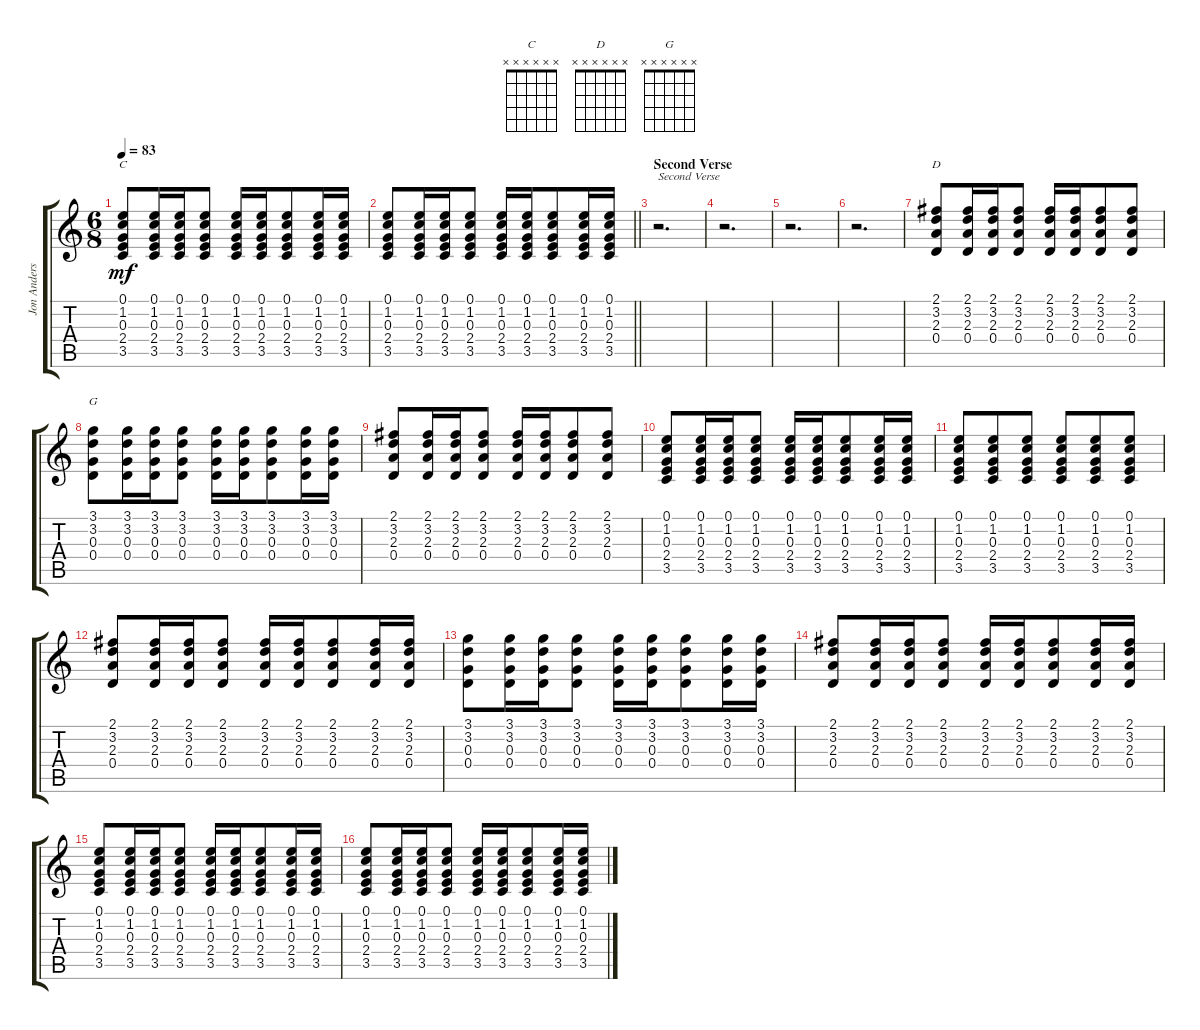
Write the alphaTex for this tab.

\track ("Jon Anderson" "Jon Anders") {instrument acousticguitarsteel}
\staff {score tabs}
\tuning (E4 B3 G3 D3 A2 E2) {hide}
\chord ("C" x x x x x x) {firstfret 0}
\chord ("D" x x x x x x) {firstfret 0}
\chord ("G" x x x x x x) {firstfret 0}
\ts (6 8)
\tempo 83
\clef g2
\ks c
(0.1 1.2 0.3 2.4 3.5).8{ch "C" dy mf} (0.1 1.2 0.3 2.4 3.5).16 (0.1 1.2 0.3 2.4 3.5).16 (0.1 1.2 0.3 2.4 3.5).8 (0.1 1.2 0.3 2.4 3.5).16 (0.1 1.2 0.3 2.4 3.5).16 (0.1 1.2 0.3 2.4 3.5).8 (0.1 1.2 0.3 2.4 3.5).16 (0.1 1.2 0.3 2.4 3.5).16 |
\barLineRight lightlight
(0.1 1.2 0.3 2.4 3.5).8 (0.1 1.2 0.3 2.4 3.5).16 (0.1 1.2 0.3 2.4 3.5).16 (0.1 1.2 0.3 2.4 3.5).8 (0.1 1.2 0.3 2.4 3.5).16 (0.1 1.2 0.3 2.4 3.5).16 (0.1 1.2 0.3 2.4 3.5).8 (0.1 1.2 0.3 2.4 3.5).16 (0.1 1.2 0.3 2.4 3.5).16 |
\section ("" "Second Verse")
r.2{d txt "Second Verse"} |
r.2{d} |
r.2{d} |
r.2{d} |
(2.1 3.2 2.3 0.4).8{ch "D"} (2.1 3.2 2.3 0.4).16 (2.1 3.2 2.3 0.4).16 (2.1 3.2 2.3 0.4).8 (2.1 3.2 2.3 0.4).16 (2.1 3.2 2.3 0.4).16 (2.1 3.2 2.3 0.4).8 (2.1 3.2 2.3 0.4).8 |
(3.1 3.2 0.3 0.4).8{ch "G"} (3.1 3.2 0.3 0.4).16 (3.1 3.2 0.3 0.4).16 (3.1 3.2 0.3 0.4).8 (3.1 3.2 0.3 0.4).16 (3.1 3.2 0.3 0.4).16 (3.1 3.2 0.3 0.4).8 (3.1 3.2 0.3 0.4).16 (3.1 3.2 0.3 0.4).16 |
(2.1 3.2 2.3 0.4).8 (2.1 3.2 2.3 0.4).16 (2.1 3.2 2.3 0.4).16 (2.1 3.2 2.3 0.4).8 (2.1 3.2 2.3 0.4).16 (2.1 3.2 2.3 0.4).16 (2.1 3.2 2.3 0.4).8 (2.1 3.2 2.3 0.4).8 |
(0.1 1.2 0.3 2.4 3.5).8 (0.1 1.2 0.3 2.4 3.5).16 (0.1 1.2 0.3 2.4 3.5).16 (0.1 1.2 0.3 2.4 3.5).8 (0.1 1.2 0.3 2.4 3.5).16 (0.1 1.2 0.3 2.4 3.5).16 (0.1 1.2 0.3 2.4 3.5).8 (0.1 1.2 0.3 2.4 3.5).16 (0.1 1.2 0.3 2.4 3.5).16 |
(0.1 1.2 0.3 2.4 3.5).8 (0.1 1.2 0.3 2.4 3.5).8 (0.1 1.2 0.3 2.4 3.5).8 (0.1 1.2 0.3 2.4 3.5).8 (0.1 1.2 0.3 2.4 3.5).8 (0.1 1.2 0.3 2.4 3.5).8 |
(2.1 3.2 2.3 0.4).8 (2.1 3.2 2.3 0.4).16 (2.1 3.2 2.3 0.4).16 (2.1 3.2 2.3 0.4).8 (2.1 3.2 2.3 0.4).16 (2.1 3.2 2.3 0.4).16 (2.1 3.2 2.3 0.4).8 (2.1 3.2 2.3 0.4).16 (2.1 3.2 2.3 0.4).16 |
(3.1 3.2 0.3 0.4).8 (3.1 3.2 0.3 0.4).16 (3.1 3.2 0.3 0.4).16 (3.1 3.2 0.3 0.4).8 (3.1 3.2 0.3 0.4).16 (3.1 3.2 0.3 0.4).16 (3.1 3.2 0.3 0.4).8 (3.1 3.2 0.3 0.4).16 (3.1 3.2 0.3 0.4).16 |
(2.1 3.2 2.3 0.4).8 (2.1 3.2 2.3 0.4).16 (2.1 3.2 2.3 0.4).16 (2.1 3.2 2.3 0.4).8 (2.1 3.2 2.3 0.4).16 (2.1 3.2 2.3 0.4).16 (2.1 3.2 2.3 0.4).8 (2.1 3.2 2.3 0.4).16 (2.1 3.2 2.3 0.4).16 |
(0.1 1.2 0.3 2.4 3.5).8 (0.1 1.2 0.3 2.4 3.5).16 (0.1 1.2 0.3 2.4 3.5).16 (0.1 1.2 0.3 2.4 3.5).8 (0.1 1.2 0.3 2.4 3.5).16 (0.1 1.2 0.3 2.4 3.5).16 (0.1 1.2 0.3 2.4 3.5).8 (0.1 1.2 0.3 2.4 3.5).16 (0.1 1.2 0.3 2.4 3.5).16 |
(0.1 1.2 0.3 2.4 3.5).8 (0.1 1.2 0.3 2.4 3.5).16 (0.1 1.2 0.3 2.4 3.5).16 (0.1 1.2 0.3 2.4 3.5).8 (0.1 1.2 0.3 2.4 3.5).16 (0.1 1.2 0.3 2.4 3.5).16 (0.1 1.2 0.3 2.4 3.5).8 (0.1 1.2 0.3 2.4 3.5).16 (0.1 1.2 0.3 2.4 3.5).16
